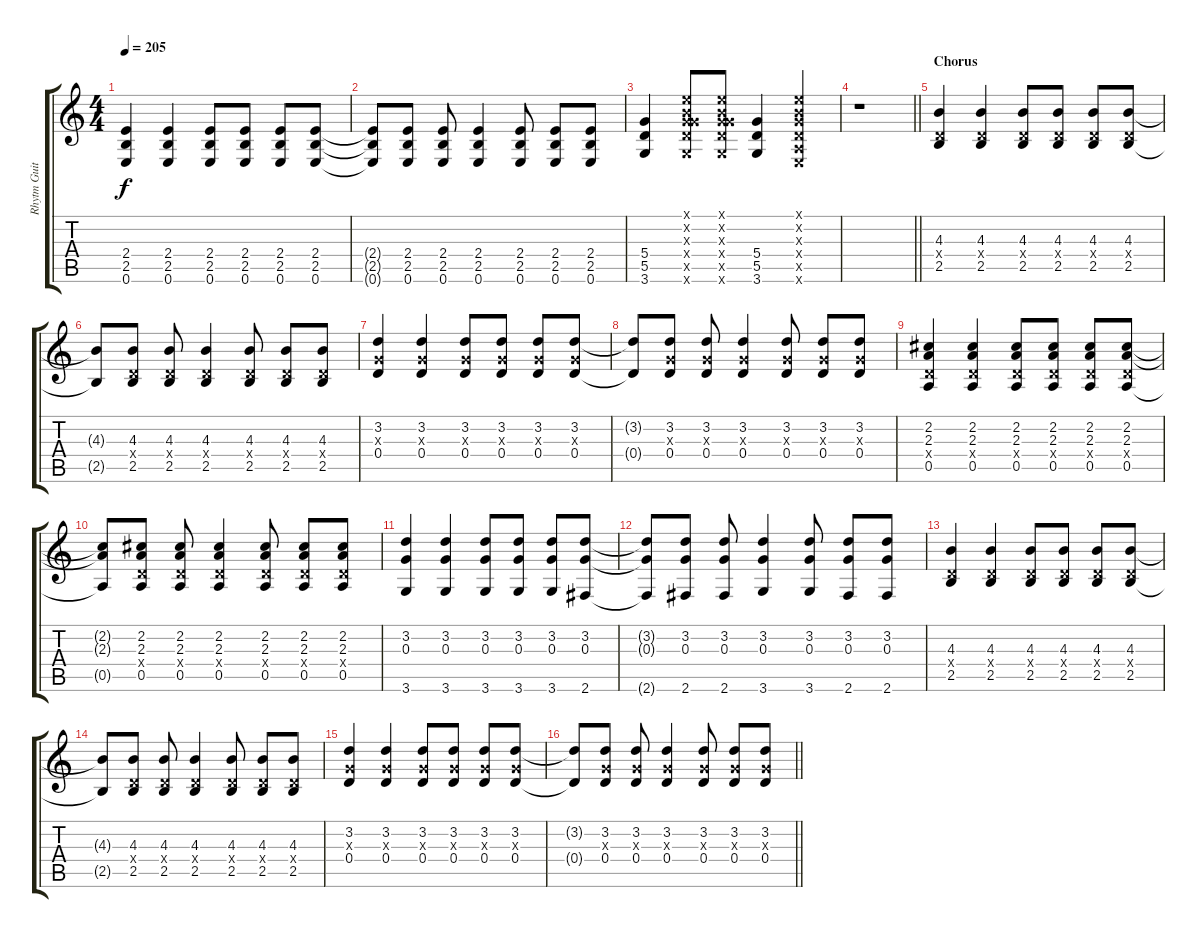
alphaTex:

\track ("Rhytm Guitar" "Rhytm Guit") {instrument electricguitarclean}
\staff {score tabs}
\tuning (E4 B3 G3 D3 A2 E2) {hide}
\ts (4 4)
\tempo 205
\clef g2
\ks c
(2.4 2.5 0.6).4{dy f} (2.4 2.5 0.6).4 (2.4 2.5 0.6).8 (2.4 2.5 0.6).8 (2.4 2.5 0.6).8 (2.4 2.5 0.6).8 |
(2.4{t} 2.5{t} 0.6{t}).8 (2.4 2.5 0.6).8 (2.4 2.5 0.6).8 (2.4 2.5 0.6).4 (2.4 2.5 0.6).8 (2.4 2.5 0.6).8 (2.4 2.5 0.6).8 |
(5.4 5.5 3.6).4 (0.1{x} 0.2{x} 0.3{x} 5.4{x} 5.5{x} 3.6{x}).8 (0.1{x} 0.2{x} 0.3{x} 5.4{x} 5.5{x} 3.6{x}).8 (5.4 5.5 3.6).4 (0.1{x} 0.2{x} 0.3{x} 0.4{x} 0.5{x} 0.6{x}).4 |
\barLineRight lightlight
r.1 |
\section ("" "Chorus")
(4.3 0.4{x} 2.5).4 (4.3 0.4{x} 2.5).4 (4.3 0.4{x} 2.5).8 (4.3 0.4{x} 2.5).8 (4.3 0.4{x} 2.5).8 (4.3 0.4{x} 2.5).8 |
(4.3{t} 2.5{t}).8 (4.3 0.4{x} 2.5).8 (4.3 0.4{x} 2.5).8 (4.3 0.4{x} 2.5).4 (4.3 0.4{x} 2.5).8 (4.3 0.4{x} 2.5).8 (4.3 0.4{x} 2.5).8 |
(3.2 0.3{x} 0.4).4 (3.2 0.3{x} 0.4).4 (3.2 0.3{x} 0.4).8 (3.2 0.3{x} 0.4).8 (3.2 0.3{x} 0.4).8 (3.2 0.3{x} 0.4).8 |
(3.2{t} 0.4{t}).8 (3.2 0.3{x} 0.4).8 (3.2 0.3{x} 0.4).8 (3.2 0.3{x} 0.4).4 (3.2 0.3{x} 0.4).8 (3.2 0.3{x} 0.4).8 (3.2 0.3{x} 0.4).8 |
(2.2 2.3 0.4{x} 0.5).4 (2.2 2.3 0.4{x} 0.5).4 (2.2 2.3 0.4{x} 0.5).8 (2.2 2.3 0.4{x} 0.5).8 (2.2 2.3 0.4{x} 0.5).8 (2.2 2.3 0.4{x} 0.5).8 |
(2.2{t} 2.3{t} 0.5{t}).8 (2.2 2.3 0.4{x} 0.5).8 (2.2 2.3 0.4{x} 0.5).8 (2.2 2.3 0.4{x} 0.5).4 (2.2 2.3 0.4{x} 0.5).8 (2.2 2.3 0.4{x} 0.5).8 (2.2 2.3 0.4{x} 0.5).8 |
(3.2 0.3 3.6).4 (3.2 0.3 3.6).4 (3.2 0.3 3.6).8 (3.2 0.3 3.6).8 (3.2 0.3 3.6).8 (3.2 0.3 2.6).8 |
(3.2{t} 0.3{t} 2.6{t}).8 (3.2 0.3 2.6).8 (3.2 0.3 2.6).8 (3.2 0.3 3.6).4 (3.2 0.3 3.6).8 (3.2 0.3 2.6).8 (3.2 0.3 2.6).8 |
(4.3 0.4{x} 2.5).4 (4.3 0.4{x} 2.5).4 (4.3 0.4{x} 2.5).8 (4.3 0.4{x} 2.5).8 (4.3 0.4{x} 2.5).8 (4.3 0.4{x} 2.5).8 |
(4.3{t} 2.5{t}).8 (4.3 0.4{x} 2.5).8 (4.3 0.4{x} 2.5).8 (4.3 0.4{x} 2.5).4 (4.3 0.4{x} 2.5).8 (4.3 0.4{x} 2.5).8 (4.3 0.4{x} 2.5).8 |
(3.2 0.3{x} 0.4).4 (3.2 0.3{x} 0.4).4 (3.2 0.3{x} 0.4).8 (3.2 0.3{x} 0.4).8 (3.2 0.3{x} 0.4).8 (3.2 0.3{x} 0.4).8 |
\barLineRight lightlight
(3.2{t} 0.4{t}).8 (3.2 0.3{x} 0.4).8 (3.2 0.3{x} 0.4).8 (3.2 0.3{x} 0.4).4 (3.2 0.3{x} 0.4).8 (3.2 0.3{x} 0.4).8 (3.2 0.3{x} 0.4).8
